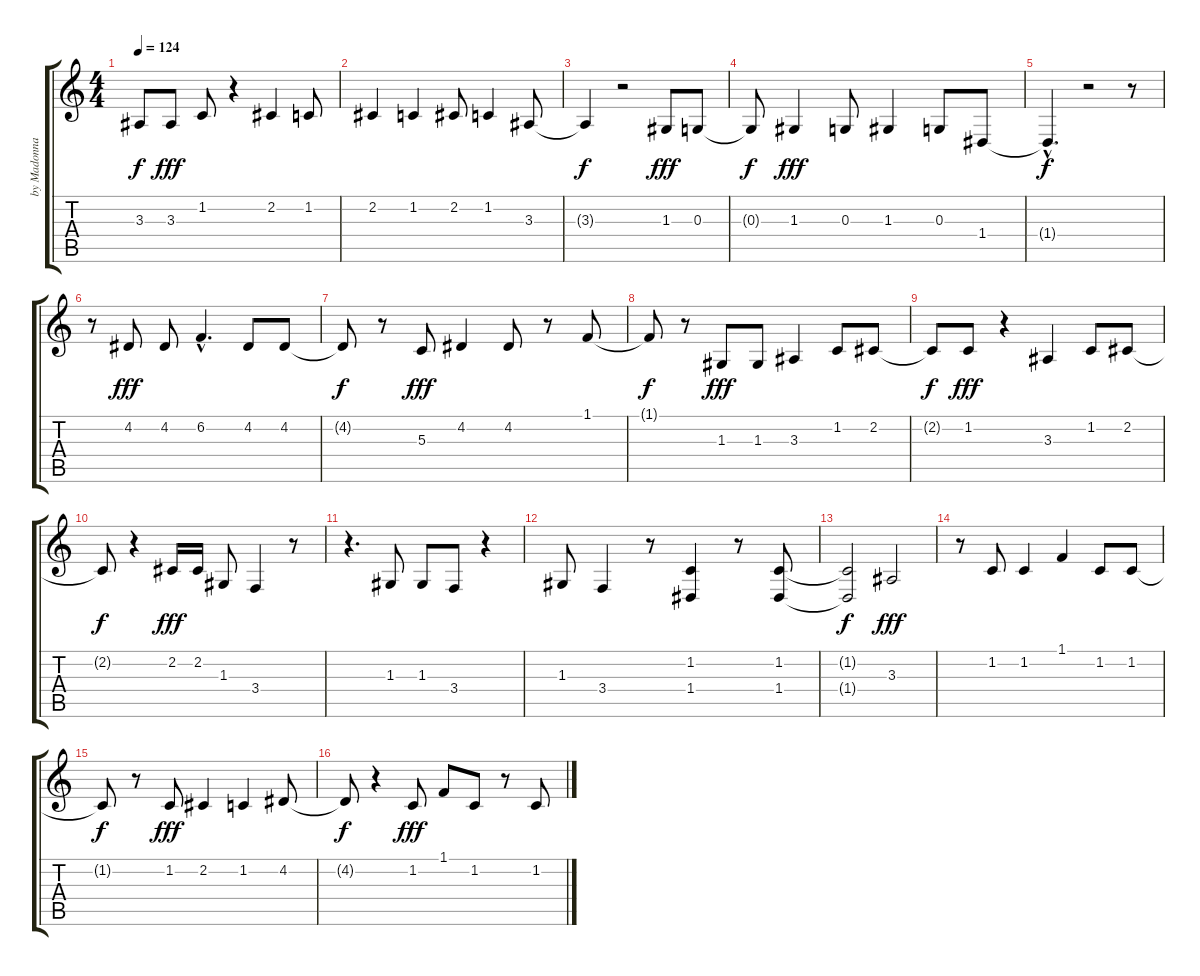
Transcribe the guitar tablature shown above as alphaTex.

\track ("by Madonna" "by Madonna") {instrument fx4atmosphere}
\staff {score tabs}
\tuning (E4 B3 G3 D3 A2 E2) {hide}
\ts (4 4)
\tempo 124
\clef g2
\ks c
3.3{t}.8{dy f} 3.3.8{dy fff} 1.2.8 r.4 2.2.4 1.2.8 |
2.2.4 1.2.4 2.2.8 1.2.4 3.3.8 |
3.3{t}.4{dy f} r.2 1.3.8{dy fff} 0.3.8 |
0.3{t}.8{dy f} 1.3.4{dy fff} 0.3.8 1.3.4 0.3.8 1.4.8 |
1.4{hac t}.4{d dy f} r.2 r.8 |
r.8 4.2.8{dy fff} 4.2.8 6.2{hac}.4{d} 4.2.8 4.2.8 |
4.2{t}.8{dy f} r.8 5.3.8{dy fff} 4.2.4 4.2.8 r.8 1.1.8 |
1.1{t}.8{dy f} r.8 1.3.8{dy fff} 1.3.8 3.3.4 1.2.8 2.2.8 |
2.2{t}.8{dy f} 1.2.8{dy fff} r.4 3.3.4 1.2.8 2.2.8 |
2.2{t}.8{dy f} r.4 2.2.16{dy fff} 2.2.16 1.3.8 3.4.4 r.8 |
r.4{d} 1.3.8 1.3.8 3.4.8 r.4 |
1.3.8 3.4.4 r.8 (1.2 1.4).4 r.8 (1.2 1.4).8 |
(1.2{t} 1.4{t}).2{dy f} 3.3.2{dy fff} |
r.8 1.2.8 1.2.4 1.1.4 1.2.8 1.2.8 |
1.2{t}.8{dy f} r.8 1.2.8{dy fff} 2.2.4 1.2.4 4.2.8 |
4.2{t}.8{dy f} r.4 1.2.8{dy fff} 1.1.8 1.2.8 r.8 1.2.8
